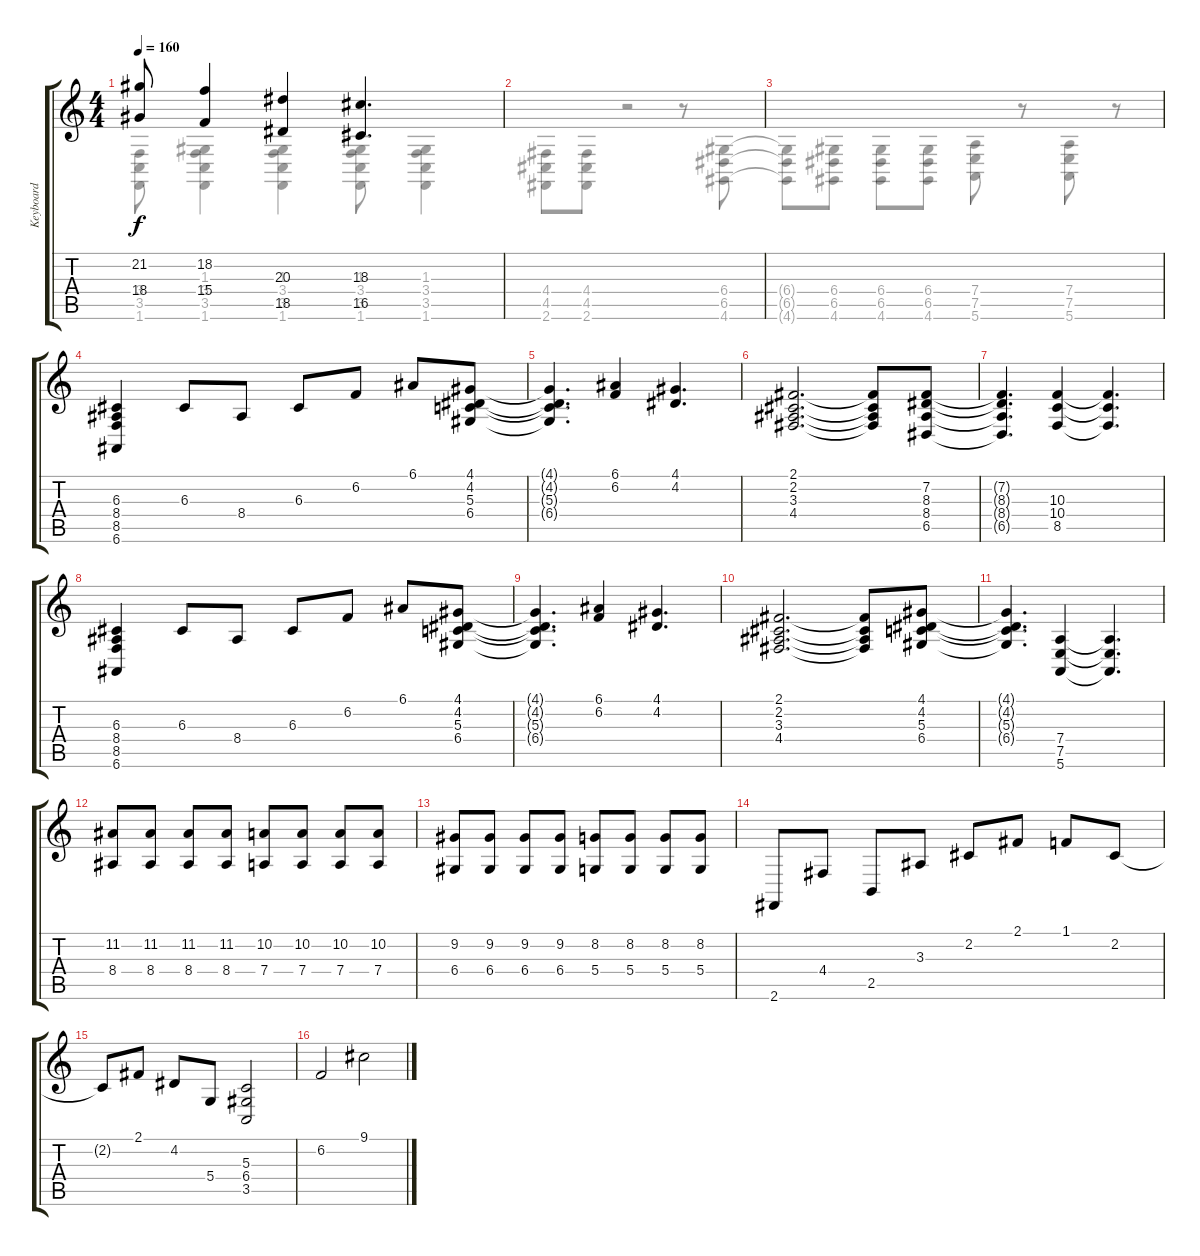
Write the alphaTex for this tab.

\track ("Keyboard" "Keyboard") {instrument acousticgrandpiano}
\staff {score tabs}
\tuning (E4 B3 G3 D3 A2 E2) {hide}
\voice
\ts (4 4)
\tempo 160
\clef g2
\ks c
(21.2{t} 18.4{t}).8{dy f} (18.2 15.4).4 (20.3 18.5).4 (18.3 16.5).4{d} |
|
|
(6.3 8.4 8.5 6.6).4 6.3.8 8.4.8 6.3.8 6.2.8 6.1.8 (4.1 4.2 5.3 6.4).8 |
(4.1{t} 4.2{t} 5.3{t} 6.4{t}).4{d} (6.1 6.2).4 (4.1 4.2).4{d} |
(2.1 2.2 3.3 4.4).2{d} (2.1{t} 2.2{t} 3.3{t} 4.4{t}).8 (7.2 8.3 8.4 6.5).8 |
(7.2{t} 8.3{t} 8.4{t} 6.5{t}).4{d} (10.3 10.4 8.5).4 (10.3{t} 10.4{t} 8.5{t}).4{d} |
(6.3 8.4 8.5 6.6).4 6.3.8 8.4.8 6.3.8 6.2.8 6.1.8 (4.1 4.2 5.3 6.4).8 |
(4.1{t} 4.2{t} 5.3{t} 6.4{t}).4{d} (6.1 6.2).4 (4.1 4.2).4{d} |
(2.1 2.2 3.3 4.4).2{d} (2.1{t} 2.2{t} 3.3{t} 4.4{t}).8 (4.1 4.2 5.3 6.4).8 |
(4.1{t} 4.2{t} 5.3{t} 6.4{t}).4{d} (7.4 7.5 5.6).4 (7.4{t} 7.5{t} 5.6{t}).4{d} |
(11.2 8.4).8 (11.2 8.4).8 (11.2 8.4).8 (11.2 8.4).8 (10.2 7.4).8 (10.2 7.4).8 (10.2 7.4).8 (10.2 7.4).8 |
(9.2 6.4).8 (9.2 6.4).8 (9.2 6.4).8 (9.2 6.4).8 (8.2 5.4).8 (8.2 5.4).8 (8.2 5.4).8 (8.2 5.4).8 |
2.6.8 4.4.8 2.5.8 3.3.8 2.2.8 2.1.8 1.1.8 2.2.8 |
2.2{t}.8 2.1.8 4.2.8 5.4.8 (5.3 6.4 3.5).2 |
6.2.2 9.1.2
\voice
\clef g2
\ottava regular
\simile none
\ks c
(3.4{t} 3.5{t} 1.6{t}).8{dy f} (1.3 3.4 3.5 1.6).4 (1.3 3.4 3.5 1.6).4 (1.3 3.4 3.5 1.6).8 (1.3 3.4 3.5 1.6).4 |
(4.4 4.5 2.6).8 (4.4 4.5 2.6).8 r.2 r.8 (6.4 6.5 4.6).8 |
(6.4{t} 6.5{t} 4.6{t}).8 (6.4 6.5 4.6).8 (6.4 6.5 4.6).8 (6.4 6.5 4.6).8 (7.4 7.5 5.6).8 r.8 (7.4 7.5 5.6).8 r.8 |
|
|
|
|
|
|
|
|
|
|
|
|
